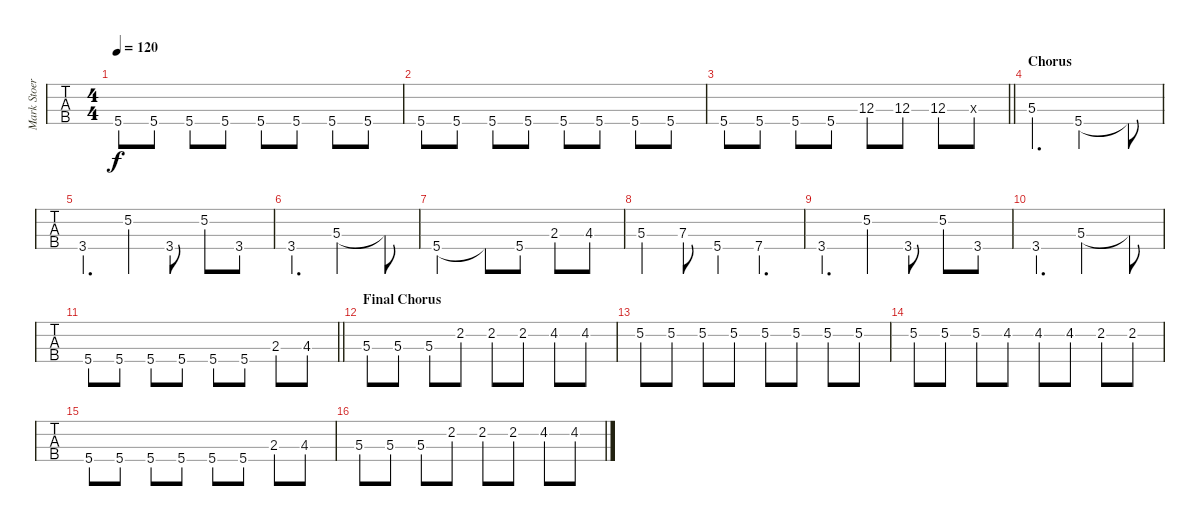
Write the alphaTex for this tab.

\track ("Mark Stoermer's bass" "Mark Stoer") {instrument electricbasspick}
\staff {tabs}
\tuning (Gb2 Db2 Ab1 Eb1) {hide}
\ts (4 4)
\tempo 120
\clef f4
\ks c#
5.4.8{dy f} 5.4.8 5.4.8 5.4.8 5.4.8 5.4.8 5.4.8 5.4.8 |
5.4.8 5.4.8 5.4.8 5.4.8 5.4.8 5.4.8 5.4.8 5.4.8 |
\barLineRight lightlight
5.4.8 5.4.8 5.4.8 5.4.8 12.3.8 12.3.8 12.3.8 0.3{x}.8 |
\section ("" "Chorus")
5.3.4{d} 5.4.2 5.4{t}.8 |
3.4.4{d} 5.2.4 3.4.8 5.2.8 3.4.8 |
3.4.4{d} 5.3.2 5.3{t}.8 |
5.4.2 5.4{t}.8 5.4.8 2.3.8 4.3.8 |
5.3.4 7.3.8 5.4.4 7.4.4{d} |
3.4.4{d} 5.2.4 3.4.8 5.2.8 3.4.8 |
3.4.4{d} 5.3.2 5.3{t}.8 |
\barLineRight lightlight
5.4.8 5.4.8 5.4.8 5.4.8 5.4.8 5.4.8 2.3.8 4.3.8 |
\section ("" "Final Chorus")
5.3.8 5.3.8 5.3.8 2.2.8 2.2.8 2.2.8 4.2.8 4.2.8 |
5.2.8 5.2.8 5.2.8 5.2.8 5.2.8 5.2.8 5.2.8 5.2.8 |
5.2.8 5.2.8 5.2.8 4.2.8 4.2.8 4.2.8 2.2.8 2.2.8 |
5.4.8 5.4.8 5.4.8 5.4.8 5.4.8 5.4.8 2.3.8 4.3.8 |
5.3.8 5.3.8 5.3.8 2.2.8 2.2.8 2.2.8 4.2.8 4.2.8
